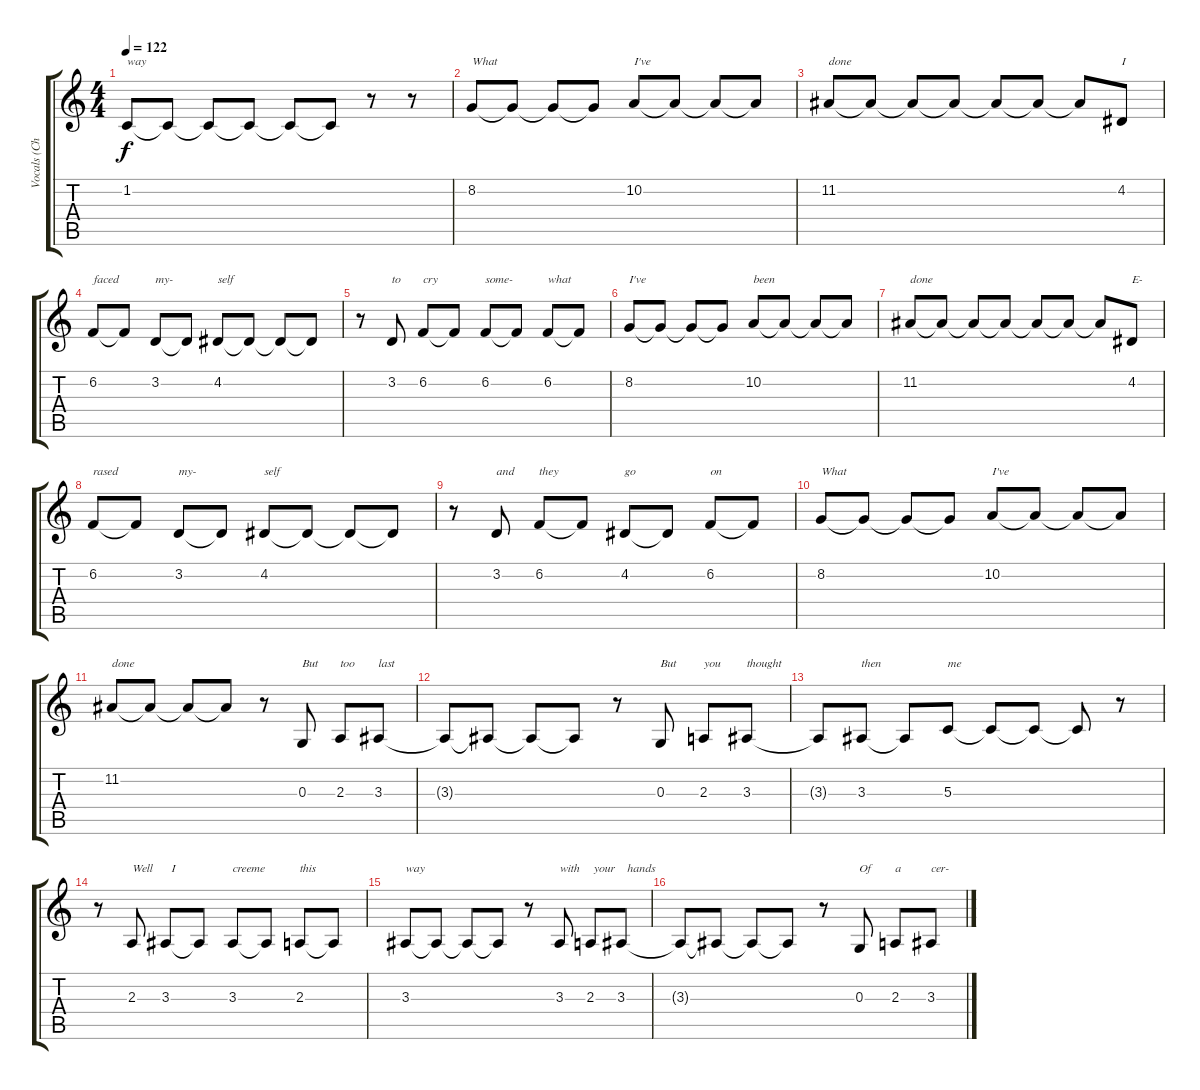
\track ("Vocals (Chester)" "Vocals (Ch") {instrument oboe}
\staff {score tabs}
\tuning (E4 B3 G3 D3 A2 E2) {hide}
\ts (4 4)
\tempo 122
\clef g2
\ks c
1.2.8{txt "way" dy f} 1.2{t}.8 1.2{t}.8 1.2{t}.8 1.2{t}.8 1.2{t}.8 r.8 r.8 |
8.2.8{txt "What"} 8.2{t}.8 8.2{t}.8 8.2{t}.8 10.2.8{txt "I've"} 10.2{t}.8 10.2{t}.8 10.2{t}.8 |
11.2.8{txt "done"} 11.2{t}.8 11.2{t}.8 11.2{t}.8 11.2{t}.8 11.2{t}.8 11.2{t}.8 4.2.8{txt "I"} |
6.2.8{txt "faced"} 6.2{t}.8 3.2.8{txt "my-"} 3.2{t}.8 4.2.8{txt "self"} 4.2{t}.8 4.2{t}.8 4.2{t}.8 |
r.8 3.2.8{txt "to"} 6.2.8{txt "cry"} 6.2{t}.8 6.2.8{txt "some-"} 6.2{t}.8 6.2.8{txt "what"} 6.2{t}.8 |
8.2.8{txt "I've"} 8.2{t}.8 8.2{t}.8 8.2{t}.8 10.2.8{txt "been"} 10.2{t}.8 10.2{t}.8 10.2{t}.8 |
11.2.8{txt "done"} 11.2{t}.8 11.2{t}.8 11.2{t}.8 11.2{t}.8 11.2{t}.8 11.2{t}.8 4.2.8{txt "E-"} |
6.2.8{txt "rased"} 6.2{t}.8 3.2.8{txt "my-"} 3.2{t}.8 4.2.8{txt "self"} 4.2{t}.8 4.2{t}.8 4.2{t}.8 |
r.8 3.2.8{txt "and"} 6.2.8{txt "they"} 6.2{t}.8 4.2.8{txt "go"} 4.2{t}.8 6.2.8{txt "on"} 6.2{t}.8 |
8.2.8{txt "What"} 8.2{t}.8 8.2{t}.8 8.2{t}.8 10.2.8{txt "I've"} 10.2{t}.8 10.2{t}.8 10.2{t}.8 |
11.2.8{txt "done"} 11.2{t}.8 11.2{t}.8 11.2{t}.8 r.8 0.3.8{txt "But"} 2.3.8{txt "too"} 3.3.8{txt "last"} |
3.3{t}.8 3.3{t}.8 3.3{t}.8 3.3{t}.8 r.8 0.3.8{txt "But"} 2.3.8{txt "you"} 3.3.8{txt "thought"} |
3.3{t}.8 3.3.8{txt "then"} 3.3{t}.8 5.3.8{txt "me"} 5.3{t}.8 5.3{t}.8 5.3{t}.8 r.8 |
r.8 2.3.8{txt "Well"} 3.3.8{txt "  I"} 3.3{t}.8 3.3.8{txt "creeme"} 3.3{t}.8 2.3.8{txt "this"} 2.3{t}.8 |
3.3.8{txt "way"} 3.3{t}.8 3.3{t}.8 3.3{t}.8 r.8 3.3.8{txt "with"} 2.3.8{txt " your"} 3.3.8{txt "  hands"} |
3.3{t}.8 3.3{t}.8 3.3{t}.8 3.3{t}.8 r.8 0.3.8{txt "Of"} 2.3.8{txt "a"} 3.3.8{txt "cer-"}
